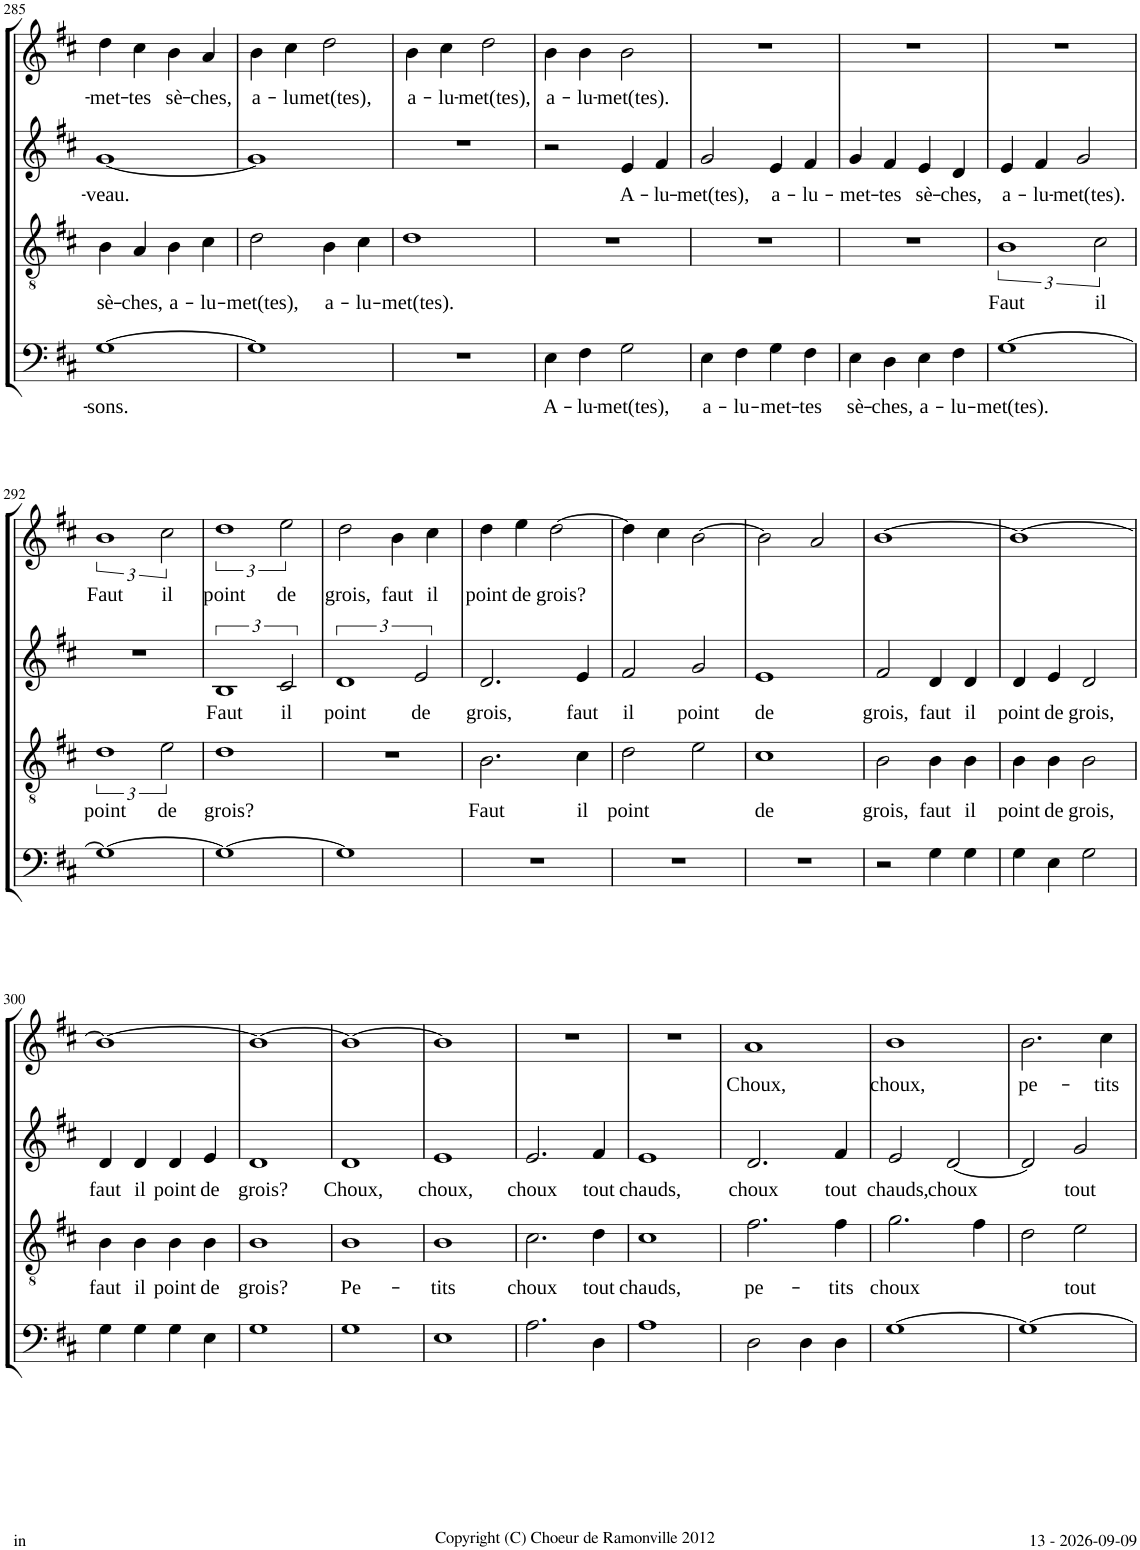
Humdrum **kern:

**kern	**text	**kern	**text	**kern	**text	**kern	**text
*part4	*part4	*part3	*part3	*part2	*part2	*part1	*part1
*staff4	*staff4	*staff3	*staff3	*staff2	*staff2	*staff1	*staff1
*I"Basse	*	*I"Ténor	*	*I"Alto	*	*I"Soprano	*
*I'B	*	*I'T	*	*	*	*I'S	*
!!LO:PB:g=z
*clefF4	*	*clefGv2	*	*clefG2	*	*clefG2	*
*k[f#c#]	*	*k[f#c#]	*	*k[f#c#]	*	*k[f#c#]	*
*M4/4	*	*M4/4	*	*M4/4	*	*M4/4	*
*met(c|)	*	*met(c|)	*	*met(c|)	*	*met(c|)	*
=285	=285	=285	=285	=285	=285	=285	=285
!	!LO:LY:b	!	!LO:LY:b	!	!LO:LY:b	!	!LO:LY:b
[1G	-sons.	4B\	sè-	[1g	-veau.	4dd\	-met-
!	!	!	!LO:LY:b	!	!	!	!LO:LY:b
.	.	4A/	-ches,	.	.	4cc#\	-tes
!	!	!	!LO:LY:b	!	!	!	!LO:LY:b
.	.	4B\	a-	.	.	4b\	sè-
!	!	!	!LO:LY:b	!	!	!	!LO:LY:b
.	.	4c#\	-lu-	.	.	4a/	-ches,
=286	=286	=286	=286	=286	=286	=286	=286
!	!	!	!LO:LY:b	!	!	!	!LO:LY:b
1G]	.	2d\	-met(tes),	1g]	.	4b\	a-
!	!	!	!	!	!	!	!LO:LY:b
.	.	.	.	.	.	4cc#\	-lu
!	!	!	!LO:LY:b	!	!	!	!LO:LY:b
.	.	4B\	a-	.	.	2dd\	met(tes),
!	!	!	!LO:LY:b	!	!	!	!
.	.	4c#\	-lu-	.	.	.	.
=287	=287	=287	=287	=287	=287	=287	=287
!	!	!	!LO:LY:b	!	!	!	!LO:LY:b
1r	.	1d	-met(tes).	1r	.	4b\	a-
!	!	!	!	!	!	!	!LO:LY:b
.	.	.	.	.	.	4cc#\	-lu-
!	!	!	!	!	!	!	!LO:LY:b
.	.	.	.	.	.	2dd\	-met(tes),
=288	=288	=288	=288	=288	=288	=288	=288
!	!LO:LY:b	!	!	!	!	!	!LO:LY:b
4E\	A-	1r	.	2r	.	4b\	a-
!	!LO:LY:b	!	!	!	!	!	!LO:LY:b
4F#\	-lu-	.	.	.	.	4b\	-lu-
!	!LO:LY:b	!	!	!	!LO:LY:b	!	!LO:LY:b
2G\	-met(tes),	.	.	4e/	A-	2b\	-met(tes).
!	!	!	!	!	!LO:LY:b	!	!
.	.	.	.	4f#/	-lu-	.	.
=289	=289	=289	=289	=289	=289	=289	=289
!	!LO:LY:b	!	!	!	!LO:LY:b	!	!
4E\	a-	1r	.	2g/	-met(tes),	1r	.
!	!LO:LY:b	!	!	!	!	!	!
4F#\	-lu-	.	.	.	.	.	.
!	!LO:LY:b	!	!	!	!LO:LY:b	!	!
4G\	-met-	.	.	4e/	a-	.	.
!	!LO:LY:b	!	!	!	!LO:LY:b	!	!
4F#\	-tes	.	.	4f#/	-lu-	.	.
=290	=290	=290	=290	=290	=290	=290	=290
!	!LO:LY:b	!	!	!	!LO:LY:b	!	!
4E\	sè-	1r	.	4g/	-met-	1r	.
!	!LO:LY:b	!	!	!	!LO:LY:b	!	!
4D\	-ches,	.	.	4f#/	-tes	.	.
!	!LO:LY:b	!	!	!	!LO:LY:b	!	!
4E\	a-	.	.	4e/	sè-	.	.
!	!LO:LY:b	!	!	!	!LO:LY:b	!	!
4F#\	-lu-	.	.	4d/	-ches,	.	.
=291	=291	=291	=291	=291	=291	=291	=291
!	!LO:LY:b	!	!LO:LY:b	!	!LO:LY:b	!	!
[1G	-met(tes).	3%2B	Faut	4e/	a-	1r	.
!	!	!	!	!	!LO:LY:b	!	!
.	.	.	.	4f#/	-lu-	.	.
!	!	!	!	!	!LO:LY:b	!	!
.	.	.	.	2g/	-met(tes).	.	.
!	!	!	!LO:LY:b	!	!	!	!
.	.	3c#\	il	.	.	.	.
!!LO:LB:g=z
=292	=292	=292	=292	=292	=292	=292	=292
!	!	!	!LO:LY:b	!	!	!	!LO:LY:b
1G_	.	3%2d	point	1r	.	3%2b	Faut
!	!	!	!LO:LY:b	!	!	!	!LO:LY:b
.	.	3e\	de	.	.	3cc#\	il
=293	=293	=293	=293	=293	=293	=293	=293
!	!	!	!LO:LY:b	!	!LO:LY:b	!	!LO:LY:b
1G_	.	1d	grois?	3%2B	Faut	3%2dd	point
!	!	!	!	!	!LO:LY:b	!	!LO:LY:b
.	.	.	.	3c#/	il	3ee\	de
=294	=294	=294	=294	=294	=294	=294	=294
!	!	!	!	!	!LO:LY:b	!	!LO:LY:b
1G]	.	1r	.	3%2d	point	2dd\	grois,
!	!	!	!	!	!	!	!LO:LY:b
.	.	.	.	.	.	4b\	faut
!	!	!	!	!	!LO:LY:b	!	!
.	.	.	.	3e/	de	.	.
!	!	!	!	!	!	!	!LO:LY:b
.	.	.	.	.	.	4cc#\	il
=295	=295	=295	=295	=295	=295	=295	=295
!	!	!	!LO:LY:b	!	!LO:LY:b	!	!LO:LY:b
1r	.	2.B\	Faut	2.d/	grois,	4dd\	point
!	!	!	!	!	!	!	!LO:LY:b
.	.	.	.	.	.	4ee\	de
!	!	!	!	!	!	!	!LO:LY:b
.	.	.	.	.	.	[2dd\	grois?
!	!	!	!LO:LY:b	!	!LO:LY:b	!	!
.	.	4c#\	il	4e/	faut	.	.
=296	=296	=296	=296	=296	=296	=296	=296
!	!	!	!LO:LY:b	!	!LO:LY:b	!	!
1r	.	2d\	point	2f#/	il	4dd\]	.
.	.	.	.	.	.	4cc#\	.
!	!	!	!	!	!LO:LY:b	!	!
.	.	2e\	.	2g/	point	[2b\	.
=297	=297	=297	=297	=297	=297	=297	=297
!	!	!	!LO:LY:b	!	!LO:LY:b	!	!
1r	.	1c#	de	1e	de	2b\]	.
.	.	.	.	.	.	2a/	.
=298	=298	=298	=298	=298	=298	=298	=298
!	!	!	!LO:LY:b	!	!LO:LY:b	!	!
2r	.	2B\	grois,	2f#/	grois,	[1b	.
!	!	!	!LO:LY:b	!	!LO:LY:b	!	!
4G\	.	4B\	faut	4d/	faut	.	.
!	!	!	!LO:LY:b	!	!LO:LY:b	!	!
4G\	.	4B\	il	4d/	il	.	.
=299	=299	=299	=299	=299	=299	=299	=299
!	!	!	!LO:LY:b	!	!LO:LY:b	!	!
4G\	.	4B\	point	4d/	point	1b_	.
!	!	!	!LO:LY:b	!	!LO:LY:b	!	!
4E\	.	4B\	de	4e/	de	.	.
!	!	!	!LO:LY:b	!	!LO:LY:b	!	!
2G\	.	2B\	grois,	2d/	grois,	.	.
!!LO:LB:g=z
=300	=300	=300	=300	=300	=300	=300	=300
!	!	!	!LO:LY:b	!	!LO:LY:b	!	!
4G\	.	4B\	faut	4d/	faut	1b_	.
!	!	!	!LO:LY:b	!	!LO:LY:b	!	!
4G\	.	4B\	il	4d/	il	.	.
!	!	!	!LO:LY:b	!	!LO:LY:b	!	!
4G\	.	4B\	point	4d/	point	.	.
!	!	!	!LO:LY:b	!	!LO:LY:b	!	!
4E\	.	4B\	de	4e/	de	.	.
=301	=301	=301	=301	=301	=301	=301	=301
!	!	!	!LO:LY:b	!	!LO:LY:b	!	!
1G	.	1B	grois?	1d	grois?	1b_	.
=302	=302	=302	=302	=302	=302	=302	=302
!	!	!	!LO:LY:b	!	!LO:LY:b	!	!
1G	.	1B	Pe-	1d	Choux,	1b_	.
=303	=303	=303	=303	=303	=303	=303	=303
!	!	!	!LO:LY:b	!	!LO:LY:b	!	!
1E	.	1B	-tits	1e	choux,	1b]	.
=304	=304	=304	=304	=304	=304	=304	=304
!	!	!	!LO:LY:b	!	!LO:LY:b	!	!
2.A\	.	2.c#\	choux	2.e/	choux	1r	.
!	!	!	!LO:LY:b	!	!LO:LY:b	!	!
4D\	.	4d\	tout	4f#/	tout	.	.
=305	=305	=305	=305	=305	=305	=305	=305
!	!	!	!LO:LY:b	!	!LO:LY:b	!	!
1A	.	1c#	chauds,	1e	chauds,	1r	.
=306	=306	=306	=306	=306	=306	=306	=306
!	!	!	!LO:LY:b	!	!LO:LY:b	!	!LO:LY:b
2D\	.	2.f#\	pe-	2.d/	choux	1a	Choux,
4D\	.	.	.	.	.	.	.
!	!	!	!LO:LY:b	!	!LO:LY:b	!	!
4D\	.	4f#\	-tits	4f#/	tout	.	.
=307	=307	=307	=307	=307	=307	=307	=307
!	!	!	!LO:LY:b	!	!LO:LY:b	!	!LO:LY:b
[1G	.	2.g\	choux	2e/	chauds,	1b	choux,
!	!	!	!	!	!LO:LY:b	!	!
.	.	.	.	[2d/	choux	.	.
.	.	4f#\	.	.	.	.	.
=308	=308	=308	=308	=308	=308	=308	=308
!	!	!	!	!	!	!	!LO:LY:b
1G_	.	2d\	.	2d/]	.	2.b\	pe-
!	!	!	!LO:LY:b	!	!LO:LY:b	!	!
.	.	2e\	tout	2g/	tout	.	.
!	!	!	!	!	!	!	!LO:LY:b
.	.	.	.	.	.	4cc#\	-tits
=	=	=	=	=	=	=	=
*-	*-	*-	*-	*-	*-	*-	*-
